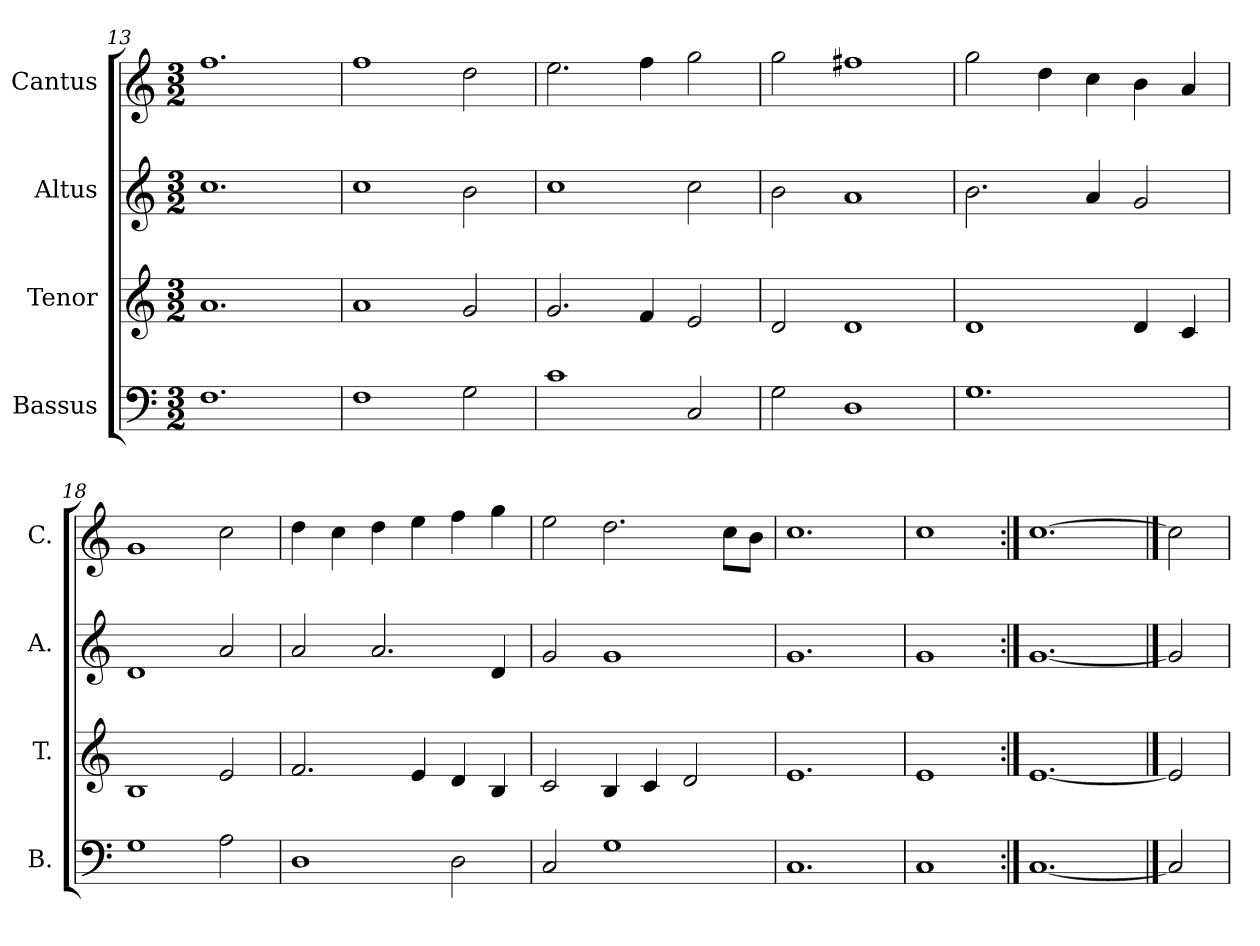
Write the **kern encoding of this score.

**kern	**kern	**kern	**kern
*part4	*part3	*part2	*part1
*staff4	*staff3	*staff2	*staff1
*I"Bassus	*I"Tenor	*I"Altus	*I"Cantus
*I'B.	*I'T.	*I'A.	*I'C.
*clefF4	*clefG2	*clefG2	*clefG2
*k[]	*k[]	*k[]	*k[]
*C:	*C:	*C:	*C:
*M3/2	*M3/2	*M3/2	*M3/2
=13	=13	=13	=13
1.F\	1.a/	1.cc\	1.ff\
=14	=14	=14	=14
1F\	1a/	1cc\	1ff\
2G\	2g/	2b\	2dd\
=15	=15	=15	=15
1c\	2.g/	1cc\	2.ee\
.	4f/	.	4ff\
2C/	2e/	2cc\	2gg\
=16	=16	=16	=16
2G\	2d/	2b\	2gg\
1D\	1d/	1a/	1ff#X\
=17	=17	=17	=17
1.G\	1d/	2.b\	2gg\
.	.	.	4dd\
.	.	4a/	4cc\
.	4d/	2g/	4b\
.	4c/	.	4a/
!!LO:LB:g=z
=18	=18	=18	=18
1G\	1B/	1d/	1g/
2A\	2e/	2a/	2cc\
=19	=19	=19	=19
1D\	2.f/	2a/	4dd\
.	.	.	4cc\
.	.	2.a/	4dd\
.	4e/	.	4ee\
2D\	4d/	.	4ff\
.	4B/	4d/	4gg\
=20	=20	=20	=20
2C/	2c/	2g/	2ee\
1G\	4B/	1g/	2.dd\
.	4c/	.	.
.	2d/	.	.
.	.	.	8cc\L
.	.	.	8b\J
=21	=21	=21	=21
1.C/	1.e/	1.g/	1.cc\
=22	=22	=22	=22
1C/	1e/	1g/	1cc\
=23:|!	=23:|!	=23:|!	=23:|!
[1.C/	[1.e/	[1.g/	[1.cc\
==24	==24	==24	==24
2C/]	2e/]	2g/]	2cc\]
=	=	=	=
*-	*-	*-	*-
